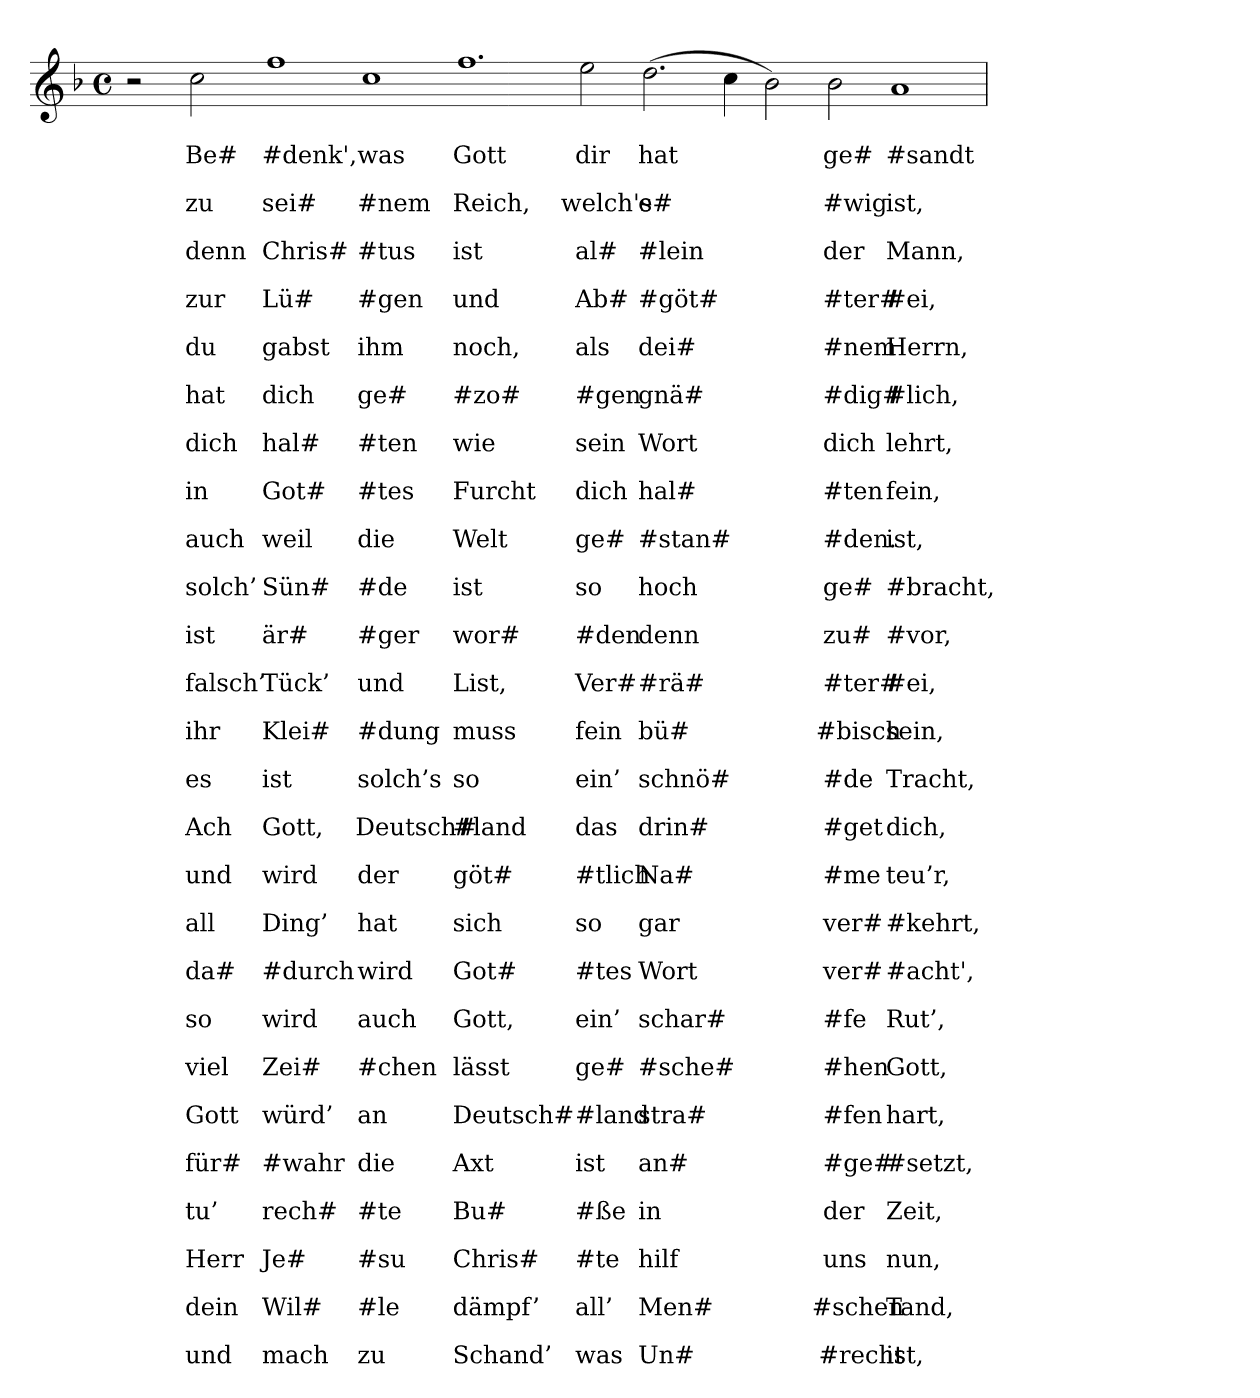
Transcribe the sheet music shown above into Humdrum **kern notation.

**kern	**text	**text	**text	**text	**text	**text	**text	**text	**text	**text	**text	**text	**text	**text	**text	**text	**text	**text	**text	**text	**text	**text	**text	**text	**text	**text	**text	**text	**text	**text	**text	**text	**text	**text	**text	**text	**text	**text	**text	**text	**text	**text	**text	**text	**text	**text	**text	**text	**text	**text	**text	**text
*part1	*part1	*part1	*part1	*part1	*part1	*part1	*part1	*part1	*part1	*part1	*part1	*part1	*part1	*part1	*part1	*part1	*part1	*part1	*part1	*part1	*part1	*part1	*part1	*part1	*part1	*part1	*part1	*part1	*part1	*part1	*part1	*part1	*part1	*part1	*part1	*part1	*part1	*part1	*part1	*part1	*part1	*part1	*part1	*part1	*part1	*part1	*part1	*part1	*part1	*part1	*part1	*part1
*staff1	*staff1	*staff1	*staff1	*staff1	*staff1	*staff1	*staff1	*staff1	*staff1	*staff1	*staff1	*staff1	*staff1	*staff1	*staff1	*staff1	*staff1	*staff1	*staff1	*staff1	*staff1	*staff1	*staff1	*staff1	*staff1	*staff1	*staff1	*staff1	*staff1	*staff1	*staff1	*staff1	*staff1	*staff1	*staff1	*staff1	*staff1	*staff1	*staff1	*staff1	*staff1	*staff1	*staff1	*staff1	*staff1	*staff1	*staff1	*staff1	*staff1	*staff1	*staff1	*staff1
*clefG2	*	*	*	*	*	*	*	*	*	*	*	*	*	*	*	*	*	*	*	*	*	*	*	*	*	*	*	*	*	*	*	*	*	*	*	*	*	*	*	*	*	*	*	*	*	*	*	*	*	*	*	*
*k[b-]	*	*	*	*	*	*	*	*	*	*	*	*	*	*	*	*	*	*	*	*	*	*	*	*	*	*	*	*	*	*	*	*	*	*	*	*	*	*	*	*	*	*	*	*	*	*	*	*	*	*	*	*
*M4/4	*	*	*	*	*	*	*	*	*	*	*	*	*	*	*	*	*	*	*	*	*	*	*	*	*	*	*	*	*	*	*	*	*	*	*	*	*	*	*	*	*	*	*	*	*	*	*	*	*	*	*	*
*met(c)	*	*	*	*	*	*	*	*	*	*	*	*	*	*	*	*	*	*	*	*	*	*	*	*	*	*	*	*	*	*	*	*	*	*	*	*	*	*	*	*	*	*	*	*	*	*	*	*	*	*	*	*
=	=	=	=	=	=	=	=	=	=	=	=	=	=	=	=	=	=	=	=	=	=	=	=	=	=	=	=	=	=	=	=	=	=	=	=	=	=	=	=	=	=	=	=	=	=	=	=	=	=	=	=	=
2r	.	.	.	.	.	.	.	.	.	.	.	.	.	.	.	.	.	.	.	.	.	.	.	.	.	.	.	.	.	.	.	.	.	.	.	.	.	.	.	.	.	.	.	.	.	.	.	.	.	.	.	.
2cc	.	Be#	.	zu	.	denn	.	zur	.	du	.	hat	.	dich	.	in	.	auch	.	solch’	.	ist	.	falsch’	.	ihr	.	es	.	Ach	.	und	.	all	.	da#	.	so	.	viel	.	Gott	.	für#	.	tu’	.	Herr	.	dein	.	und
1ff	.	#denk',	.	sei#	.	Chris#	.	Lü#	.	gabst	.	dich	.	hal#	.	Got#	.	weil	.	Sün#	.	är#	.	Tück’	.	Klei#	.	ist	.	Gott,	.	wird	.	Ding’	.	#durch	.	wird	.	Zei#	.	würd’	.	#wahr	.	rech#	.	Je#	.	Wil#	.	mach
1cc	.	was	.	#nem	.	#tus	.	#gen	.	ihm	.	ge#	.	#ten	.	#tes	.	die	.	#de	.	#ger	.	und	.	#dung	.	solch’s	.	Deutsch#	.	der	.	hat	.	wird	.	auch	.	#chen	.	an	.	die	.	#te	.	#su	.	#le	.	zu
1.ff	.	Gott	.	Reich,	.	ist	.	und	.	noch,	.	#zo#	.	wie	.	Furcht	.	Welt	.	ist	.	wor#	.	List,	.	muss	.	so	.	#land	.	göt#	.	sich	.	Got#	.	Gott,	.	lässt	.	Deutsch#	.	Axt	.	Bu#	.	Chris#	.	dämpf’	.	Schand’
2ee	.	dir	.	welch's	.	al#	.	Ab#	.	als	.	#gen	.	sein	.	dich	.	ge#	.	so	.	#den	.	Ver#	.	fein	.	ein’	.	das	.	#tlich	.	so	.	#tes	.	ein’	.	ge#	.	#land	.	ist	.	#ße	.	#te	.	all’	.	was
(2.dd	.	hat	.	e#	.	#lein	.	#göt#	.	dei#	.	gnä#	.	Wort	.	hal#	.	#stan#	.	hoch	.	denn	.	#rä#	.	bü#	.	schnö#	.	drin#	.	Na#	.	gar	.	Wort	.	schar#	.	#sche#	.	stra#	.	an#	.	in	.	hilf	.	Men#	.	Un#
4cc	.	.	.	.	.	.	.	.	.	.	.	.	.	.	.	.	.	.	.	.	.	.	.	.	.	.	.	.	.	.	.	.	.	.	.	.	.	.	.	.	.	.	.	.	.	.	.	.	.	.	.	.
2b-)	.	.	.	.	.	.	.	.	.	.	.	.	.	.	.	.	.	.	.	.	.	.	.	.	.	.	.	.	.	.	.	.	.	.	.	.	.	.	.	.	.	.	.	.	.	.	.	.	.	.	.	.
2b-	.	ge#	.	#wig	.	der	.	#ter#	.	#nem	.	#dig#	.	dich	.	#ten	.	#den.	.	ge#	.	zu#	.	#ter#	.	#bisch	.	#de	.	#get	.	#me	.	ver#	.	ver#	.	#fe	.	#hen	.	#fen	.	#ge#	.	der	.	uns	.	#schen	.	#recht
1a	.	#sandt	.	ist,	.	Mann,	.	#ei,	.	Herrn,	.	#lich,	.	lehrt,	.	fein,	.	ist,	.	#bracht,	.	#vor,	.	#ei,	.	sein,	.	Tracht,	.	dich,	.	teu’r,	.	#kehrt,	.	#acht',	.	Rut’,	.	Gott,	.	hart,	.	#setzt,	.	Zeit,	.	nun,	.	Tand,	.	ist,
=	=	=	=	=	=	=	=	=	=	=	=	=	=	=	=	=	=	=	=	=	=	=	=	=	=	=	=	=	=	=	=	=	=	=	=	=	=	=	=	=	=	=	=	=	=	=	=	=	=	=	=	=
*-	*-	*-	*-	*-	*-	*-	*-	*-	*-	*-	*-	*-	*-	*-	*-	*-	*-	*-	*-	*-	*-	*-	*-	*-	*-	*-	*-	*-	*-	*-	*-	*-	*-	*-	*-	*-	*-	*-	*-	*-	*-	*-	*-	*-	*-	*-	*-	*-	*-	*-	*-	*-
